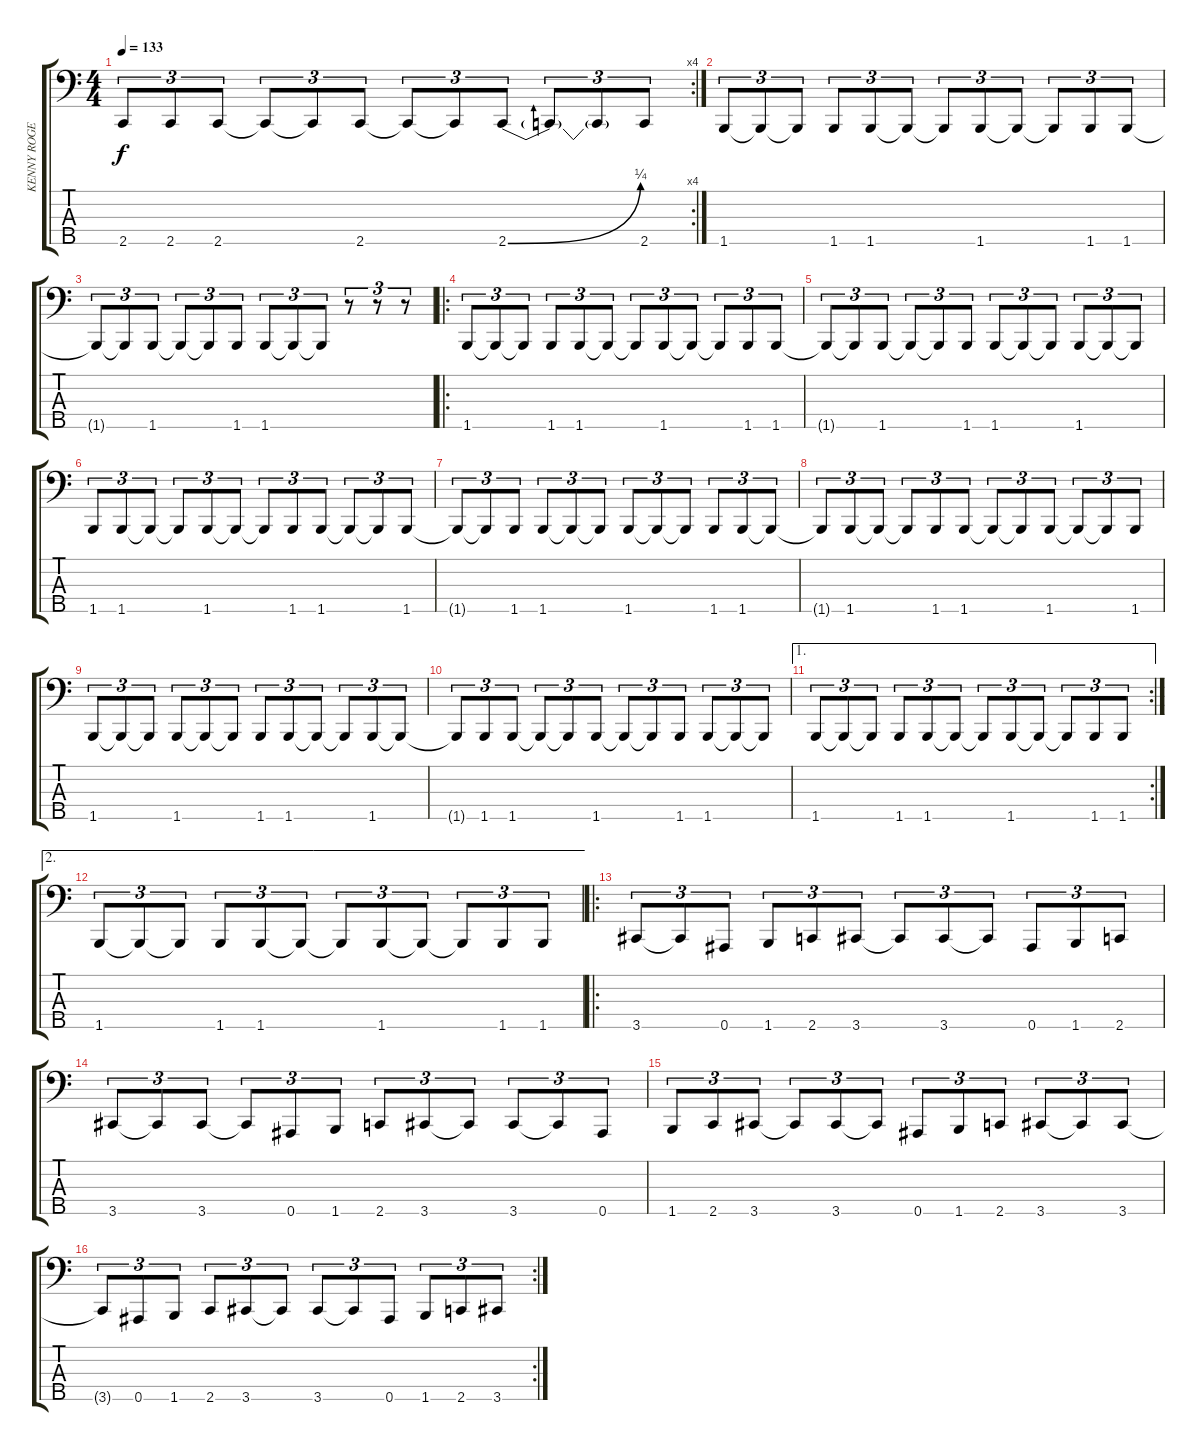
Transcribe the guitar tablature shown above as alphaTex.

\track ("KENNY ROGERS " "KENNY ROGE") {instrument slapbass2}
\staff {score tabs}
\tuning (Gb2 Db2 Ab1 Eb1 Bb0) {hide}
\rc 4
\ts (4 4)
\tempo 133
\clef f4
\ks c
2.5.8{tu (3 2) dy f} 2.5.8{tu (3 2)} 2.5.8{tu (3 2)} 2.5{t}.8{tu (3 2)} 2.5{t}.8{tu (3 2)} 2.5.8{tu (3 2)} 2.5{t}.8{tu (3 2)} 2.5{t}.8{tu (3 2)} 2.5{be (bend 0 0 60 1)}.8{tu (3 2)} 2.5{t}.8{tu (3 2)} 2.5{t}.8{tu (3 2)} 2.5.8{tu (3 2)} |
1.5.8{tu (3 2)} 1.5{t}.8{tu (3 2)} 1.5{t}.8{tu (3 2)} 1.5.8{tu (3 2)} 1.5.8{tu (3 2)} 1.5{t}.8{tu (3 2)} 1.5{t}.8{tu (3 2)} 1.5.8{tu (3 2)} 1.5{t}.8{tu (3 2)} 1.5{t}.8{tu (3 2)} 1.5.8{tu (3 2)} 1.5.8{tu (3 2)} |
1.5{t}.8{tu (3 2)} 1.5{t}.8{tu (3 2)} 1.5.8{tu (3 2)} 1.5{t}.8{tu (3 2)} 1.5{t}.8{tu (3 2)} 1.5.8{tu (3 2)} 1.5.8{tu (3 2)} 1.5{t}.8{tu (3 2)} 1.5{t}.8{tu (3 2)} r.8{tu (3 2)} r.8{tu (3 2)} r.8{tu (3 2)} |
\ro
1.5.8{tu (3 2)} 1.5{t}.8{tu (3 2)} 1.5{t}.8{tu (3 2)} 1.5.8{tu (3 2)} 1.5.8{tu (3 2)} 1.5{t}.8{tu (3 2)} 1.5{t}.8{tu (3 2)} 1.5.8{tu (3 2)} 1.5{t}.8{tu (3 2)} 1.5{t}.8{tu (3 2)} 1.5.8{tu (3 2)} 1.5.8{tu (3 2)} |
1.5{t}.8{tu (3 2)} 1.5{t}.8{tu (3 2)} 1.5.8{tu (3 2)} 1.5{t}.8{tu (3 2)} 1.5{t}.8{tu (3 2)} 1.5.8{tu (3 2)} 1.5.8{tu (3 2)} 1.5{t}.8{tu (3 2)} 1.5{t}.8{tu (3 2)} 1.5.8{tu (3 2)} 1.5{t}.8{tu (3 2)} 1.5{t}.8{tu (3 2)} |
1.5.8{tu (3 2)} 1.5.8{tu (3 2)} 1.5{t}.8{tu (3 2)} 1.5{t}.8{tu (3 2)} 1.5.8{tu (3 2)} 1.5{t}.8{tu (3 2)} 1.5{t}.8{tu (3 2)} 1.5.8{tu (3 2)} 1.5.8{tu (3 2)} 1.5{t}.8{tu (3 2)} 1.5{t}.8{tu (3 2)} 1.5.8{tu (3 2)} |
1.5{t}.8{tu (3 2)} 1.5{t}.8{tu (3 2)} 1.5.8{tu (3 2)} 1.5.8{tu (3 2)} 1.5{t}.8{tu (3 2)} 1.5{t}.8{tu (3 2)} 1.5.8{tu (3 2)} 1.5{t}.8{tu (3 2)} 1.5{t}.8{tu (3 2)} 1.5.8{tu (3 2)} 1.5.8{tu (3 2)} 1.5{t}.8{tu (3 2)} |
1.5{t}.8{tu (3 2)} 1.5.8{tu (3 2)} 1.5{t}.8{tu (3 2)} 1.5{t}.8{tu (3 2)} 1.5.8{tu (3 2)} 1.5.8{tu (3 2)} 1.5{t}.8{tu (3 2)} 1.5{t}.8{tu (3 2)} 1.5.8{tu (3 2)} 1.5{t}.8{tu (3 2)} 1.5{t}.8{tu (3 2)} 1.5.8{tu (3 2)} |
1.5.8{tu (3 2)} 1.5{t}.8{tu (3 2)} 1.5{t}.8{tu (3 2)} 1.5.8{tu (3 2)} 1.5{t}.8{tu (3 2)} 1.5{t}.8{tu (3 2)} 1.5.8{tu (3 2)} 1.5.8{tu (3 2)} 1.5{t}.8{tu (3 2)} 1.5{t}.8{tu (3 2)} 1.5.8{tu (3 2)} 1.5{t}.8{tu (3 2)} |
1.5{t}.8{tu (3 2)} 1.5.8{tu (3 2)} 1.5.8{tu (3 2)} 1.5{t}.8{tu (3 2)} 1.5{t}.8{tu (3 2)} 1.5.8{tu (3 2)} 1.5{t}.8{tu (3 2)} 1.5{t}.8{tu (3 2)} 1.5.8{tu (3 2)} 1.5.8{tu (3 2)} 1.5{t}.8{tu (3 2)} 1.5{t}.8{tu (3 2)} |
\ae 1
\rc 2
1.5.8{tu (3 2)} 1.5{t}.8{tu (3 2)} 1.5{t}.8{tu (3 2)} 1.5.8{tu (3 2)} 1.5.8{tu (3 2)} 1.5{t}.8{tu (3 2)} 1.5{t}.8{tu (3 2)} 1.5.8{tu (3 2)} 1.5{t}.8{tu (3 2)} 1.5{t}.8{tu (3 2)} 1.5.8{tu (3 2)} 1.5.8{tu (3 2)} |
\ae 2
1.5.8{tu (3 2)} 1.5{t}.8{tu (3 2)} 1.5{t}.8{tu (3 2)} 1.5.8{tu (3 2)} 1.5.8{tu (3 2)} 1.5{t}.8{tu (3 2)} 1.5{t}.8{tu (3 2)} 1.5.8{tu (3 2)} 1.5{t}.8{tu (3 2)} 1.5{t}.8{tu (3 2)} 1.5.8{tu (3 2)} 1.5.8{tu (3 2)} |
\ro
3.5.8{tu (3 2)} 3.5{t}.8{tu (3 2)} 0.5.8{tu (3 2)} 1.5.8{tu (3 2)} 2.5.8{tu (3 2)} 3.5.8{tu (3 2)} 3.5{t}.8{tu (3 2)} 3.5.8{tu (3 2)} 3.5{t}.8{tu (3 2)} 0.5.8{tu (3 2)} 1.5.8{tu (3 2)} 2.5.8{tu (3 2)} |
3.5.8{tu (3 2)} 3.5{t}.8{tu (3 2)} 3.5.8{tu (3 2)} 3.5{t}.8{tu (3 2)} 0.5.8{tu (3 2)} 1.5.8{tu (3 2)} 2.5.8{tu (3 2)} 3.5.8{tu (3 2)} 3.5{t}.8{tu (3 2)} 3.5.8{tu (3 2)} 3.5{t}.8{tu (3 2)} 0.5.8{tu (3 2)} |
1.5.8{tu (3 2)} 2.5.8{tu (3 2)} 3.5.8{tu (3 2)} 3.5{t}.8{tu (3 2)} 3.5.8{tu (3 2)} 3.5{t}.8{tu (3 2)} 0.5.8{tu (3 2)} 1.5.8{tu (3 2)} 2.5.8{tu (3 2)} 3.5.8{tu (3 2)} 3.5{t}.8{tu (3 2)} 3.5.8{tu (3 2)} |
\rc 2
3.5{t}.8{tu (3 2)} 0.5.8{tu (3 2)} 1.5.8{tu (3 2)} 2.5.8{tu (3 2)} 3.5.8{tu (3 2)} 3.5{t}.8{tu (3 2)} 3.5.8{tu (3 2)} 3.5{t}.8{tu (3 2)} 0.5.8{tu (3 2)} 1.5.8{tu (3 2)} 2.5.8{tu (3 2)} 3.5.8{tu (3 2)}
